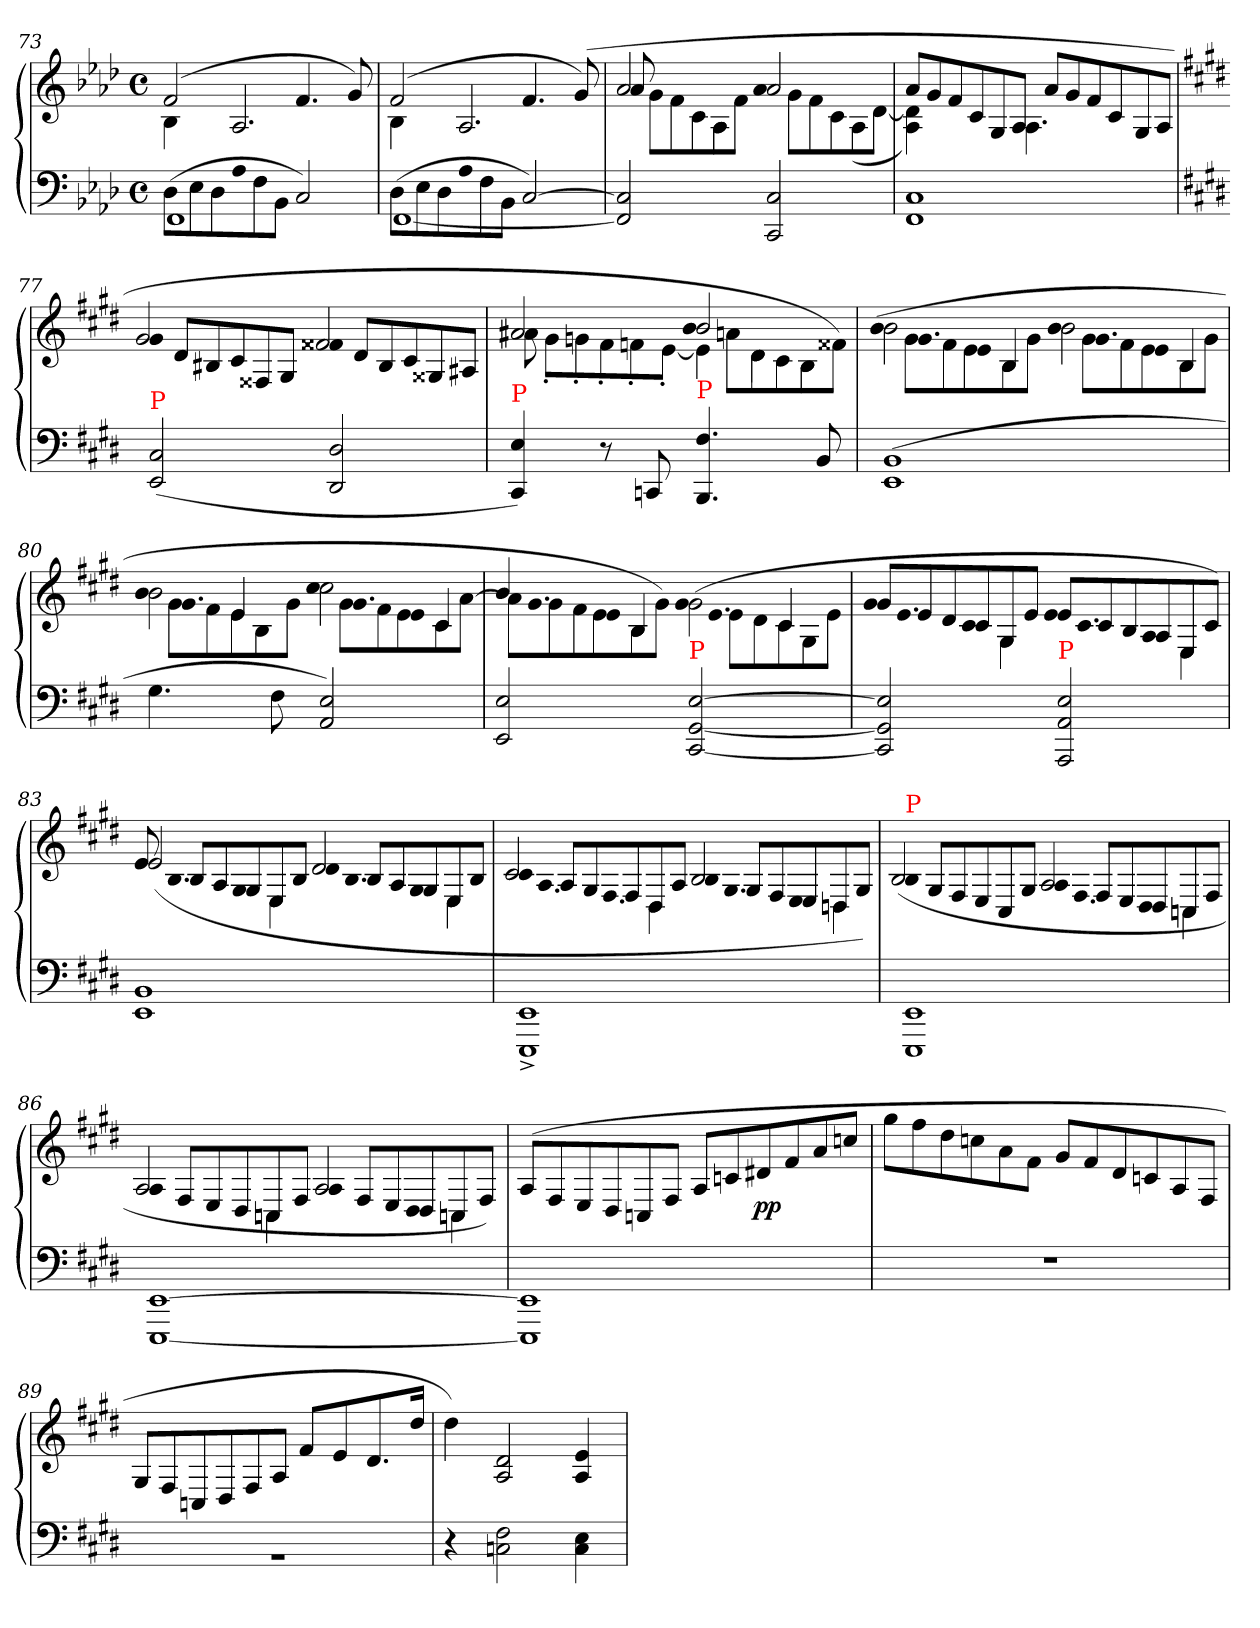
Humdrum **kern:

**kern	**kern	**dynam
*part1	*part1	*part1
*staff2	*staff1	*staff1/2
*clefF4	*clefG2	*
*k[b-e-a-d-]	*k[b-e-a-d-]	*
*M4/4	*M4/4	*
*met(c)	*met(c)	*
*Xtuplet	*	*
=73	=73	=73
*^	*^	*
(>12D-\L	1FF	(>2f	4B-	.
12E-	.	.	.	.
12D-	.	.	.	.
!LO:N:vis=2	!	!	!	!
12A-	.	.	2.A-/	.
12F	.	.	.	.
12BB-J	.	.	.	.
2C)	.	4.f	.	.
.	.	8g)	.	.
=74	=74	=74	=74	=74
(>12D-\L	[1FF	(>2f	4B-	.
12E-	.	.	.	.
12D-	.	.	.	.
!LO:N:vis=2	!	!	!	!
12A-	.	.	2.A-/	.
12F	.	.	.	.
12BB-J	.	.	.	.
[2C)	.	4.f	.	.
.	.	(>8g)	.	.
*v	*v	*	*	*
=75	=75	=75	=75
*	*	*Xtuplet	*
!	!	!LO:N:vis=2	!
*	*	*^	*
2C]/ 2FF]/	2a-	12a-/	3ryy	.
.	.	12gL	.	.
.	.	12f	.	.
.	.	12c	.	.
.	.	12A-	6A-\	.
.	.	12fJ	.	.
!	!	!LO:N:vis=2	!	!
2C/ 2CC/	2a-	12a-/	4ryy	.
.	.	12gL	.	.
.	.	12f	.	.
.	.	12c	4ryy	.
.	.	(<12A-	.	.
.	.	[12d-J	.	.
*	*	*v	*v	*
=76	=76	=76	=76
1C 1FF	12a-/L	4d-]\ 4A-\)	.
.	12g	.	.
.	12f	.	.
.	12c	6ryy	.
.	12G	.	.
.	12A-J	4.A-\	.
.	12a-/L	.	.
.	12g	.	.
.	12f	.	.
.	12c	.	.
.	.	8ryy	.
.	12G	.	.
.	12A-J	12ryy	.
=77	=77	=77	=77
*k[f#c#g#d#]	*k[f#c#g#d#]	*	*
!LO:TX:a:color=red:t=P	!	!	!
!	!LO:N:vis=2	!	!
(<2C#/ 2EE/	12g#/	2g#/	.
.	12d#L	.	.
.	12B#X	.	.
.	12c#	.	.
.	12F##X	.	.
.	12G#J	.	.
!	!LO:N:vis=2	!	!
2D#/ 2DD#/	12f##X/	2f##X/	.
.	12d#L	.	.
.	12B#	.	.
.	12c#	.	.
.	12G##X	.	.
.	12A#XJ	.	.
=78	=78	=78	=78
!LO:TX:a:color=red:t=P	!	!	!
!	!	!LO:N:vis=2	!
*	*	*^	*
4E/ 4CC#/)	2a#X/	12a#X\	2ryy	.
.	.	12g#'>L	.	.
.	.	12gn'>	.	.
8r	.	12f#'>	.	.
.	.	12fn'>	.	.
8CCn/	.	.	.	.
.	.	[12e'>J	.	.
!LO:TX:a:color=red:t=P	!	!	!	!
!	!	!LO:N:vis=2	!	!
4.F#/ 4.BBB/	2b	12b/	6e\]	.
.	.	12anL	.	.
.	.	12d#	6d#\	.
.	.	12c#	.	.
.	.	12B	6B\	.
8BB	.	.	.	.
.	.	12f##XJ)	.	.
=79	=79	=79	=79	=79
!	!	!	!LO:N:vis=2	!
(>1BB 1EE	12ryy	2b	(>12b\	.
!	!LO:N:vis=4.	!	!	!
.	6g#/	.	12g#\L	.
.	.	.	12f#\	.
!	!LO:N:vis=4	!	!	!
.	12e/	.	12e\	.
.	4B/	.	12B\	.
.	.	.	12g#\J	.
!	!	!	!LO:N:vis=2	!
.	.	2b	12b\	.
!	!LO:N:vis=4.	!	!	!
.	6g#/	.	12g#\L	.
.	.	.	12f#\	.
!	!LO:N:vis=4	!	!	!
.	12e/	.	12e\	.
.	6B/	.	12B\	.
.	.	.	12g#\J	.
=80	=80	=80	=80	=80
!	!	!	!LO:N:vis=2	!
4.G#	12ryy	2b	12b\	.
!	!LO:N:vis=4.	!	!	!
.	6g#/	.	12g#\L	.
.	.	.	12f#\	.
.	4e/	.	12e\	.
.	.	.	12B\	.
8F#	.	.	.	.
.	.	.	12g#\J	.
!	!	!	!LO:N:vis=2	!
2E/ 2AA/)	12ryy	2cc#	12cc#\	.
!	!LO:N:vis=4.	!	!	!
.	6g#/	.	12g#\L	.
.	.	.	12f#\	.
!	!LO:N:vis=4	!	!	!
.	12e/	.	12e\	.
.	6c#/	.	12c#\	.
.	.	.	[12a\J	.
=81	=81	=81	=81	=81
2E/ 2EE/	4b/	12aL]	12ryy	.
!	!	!	!LO:N:vis=4.	!
.	.	12g#	6g#/	.
.	.	12f#	.	.
!	!LO:N:vis=4	!	!	!
.	12e	12e	4ryy	.
.	6B	12B	.	.
.	.	12g#J)	.	.
!LO:TX:a:color=red:t=P	!	!	!	!
!	!	!LO:N:vis=2	!	!
[2E/ [2GG#/ [2CC#/	(>2g#\	12g#	12ryy	.
!	!	!	!LO:N:vis=4.	!
.	.	12eL	6e/	.
.	.	12d#	.	.
.	.	12c#	4c#/	.
.	.	12G#	.	.
.	.	12eJ	.	.
*	*	*v	*v	*
=82	=82	=82	=82
!	!	!LO:N:vis=4	!
2E]/ 2GG#]/ 2CC#]/	12g#/L	12g#\	.
!	!	!LO:N:vis=4.	!
.	12e/	6e\	.
.	12d#/	.	.
!	!	!LO:N:vis=4	!
.	12c#/	12c#\	.
.	12G#/	6G#\	.
.	12e/J	.	.
!LO:TX:a:color=red:t=P	!	!	!
!	!	!LO:N:vis=4	!
2E/ 2AA/ 2AAA/	12e/L	12e\	.
!	!	!LO:N:vis=4.	!
.	12c#/	6c#\	.
.	12B/	.	.
!	!	!LO:N:vis=4	!
.	12A/	12A\	.
.	12E/	6E\	.
.	12c#/J)	.	.
*	*v	*v	*
=83	=83	=83
!	!LO:N:vis=2	!
*	*^	*
*	*	*^	*
1BB 1EE	12e	(>2e/	12ryy	.
!	!	!	!LO:N:vis=4.	!
.	12BL	.	6B	.
.	12A	.	.	.
!	!	!	!LO:N:vis=4	!
.	12G#	.	12G#\	.
.	12E	.	4E\	.
.	12BJ	.	.	.
!	!LO:N:vis=2	!	!	!
.	12d#	2d#/	.	.
!	!	!	!LO:N:vis=4.	!
.	12BL	.	6B\	.
.	12A	.	.	.
!	!	!	!LO:N:vis=4	!
.	12G#	.	12G#\	.
.	12E	.	6E\	.
.	12BJ	.	.	.
=84	=84	=84	=84	=84
!	!LO:N:vis=2	!	!	!
1EE^> 1EEE^>	12c#	2c#/	12ryy	.
!	!	!	!LO:N:vis=4.	!
.	12AL	.	6A\	.
.	12G#	.	.	.
!	!	!	!LO:N:vis=4.	!
.	12F#	.	12F#\	.
.	12D#	.	4D#\	.
.	12AJ	.	.	.
!	!LO:N:vis=2	!	!	!
.	12B	2B/	.	.
!	!	!	!LO:N:vis=4.	!
.	12G#L	.	6G#\	.
.	12F#	.	.	.
!	!	!	!LO:N:vis=4	!
.	12E	.	12E\	.
.	12Dn	.	6Dn\	.
.	12G#J)	.	.	.
=85	=85	=85	=85	=85
!	!LO:TX:a:color=red:t=P	!	!	!
!	!LO:N:vis=2	!	!	!
1EE 1EEE	12B	(>2B/	12ryy	.
!	!	!	!LO:N:vis=4.	!
.	12G#L	.	6ryy	.
.	12F#	.	.	.
!	!	!	!LO:N:vis=4	!
.	12E	.	12ryy	.
.	12C#	.	4ryy	.
.	12G#J	.	.	.
!	!LO:N:vis=2	!	!	!
.	12A	2A/	.	.
!	!	!	!LO:N:vis=4.	!
.	12F#L	.	6F#\	.
.	12E	.	.	.
!	!	!	!LO:N:vis=4	!
.	12D#	.	12D#\	.
.	12Cn	.	6Cn\	.
.	12F#J	.	.	.
=86	=86	=86	=86	=86
!	!LO:N:vis=2	!	!	!
[1EE [1EEE	12A	2A/	12ryy	.
.	12F#L	.	6ryy	.
.	12E	.	.	.
.	12D#	.	12ryy	.
.	12Cn	.	4Cn\	.
.	12F#J	.	.	.
!	!LO:N:vis=2	!	!	!
.	12A	2A/	.	.
.	12F#L	.	6ryy	.
.	12E	.	.	.
!	!	!	!LO:N:vis=4	!
.	12D#	.	12D#\	.
.	12Cn	.	6Cn\	.
.	12F#J)	.	.	.
*	*v	*v	*v	*
=87	=87	=87
1EE] 1EEE]	(>12AL	.
.	12F#	.
.	12E	.
.	12D#	.
.	12Cn	.
.	12F#J	.
.	12AL	.
.	12cn	.
.	12d#X	pp
.	12f#	.
.	12a	.
.	12ccnJ	.
=88	=88	=88
1rF	12gg#L	.
.	12ff#	.
.	12dd#	.
.	12ccn	.
.	12a	.
.	12f#J	.
.	12g#L	.
.	12f#	.
.	12d#	.
.	12cn	.
.	12A	.
.	12F#J	.
=89	=89	=89
1rBB	12G#L	.
.	12F#	.
.	12Cn	.
.	12D#	.
.	12F#	.
.	12AJ	.
.	8f#L	.
.	8e	.
.	8.d#	.
.	16dd#Jk	.
=90	=90	=90
4r	4dd#\)	.
2F# 2Cn	2d# 2A	.
4E 4C	4e 4A	.
=	=	=
*-	*-	*-
